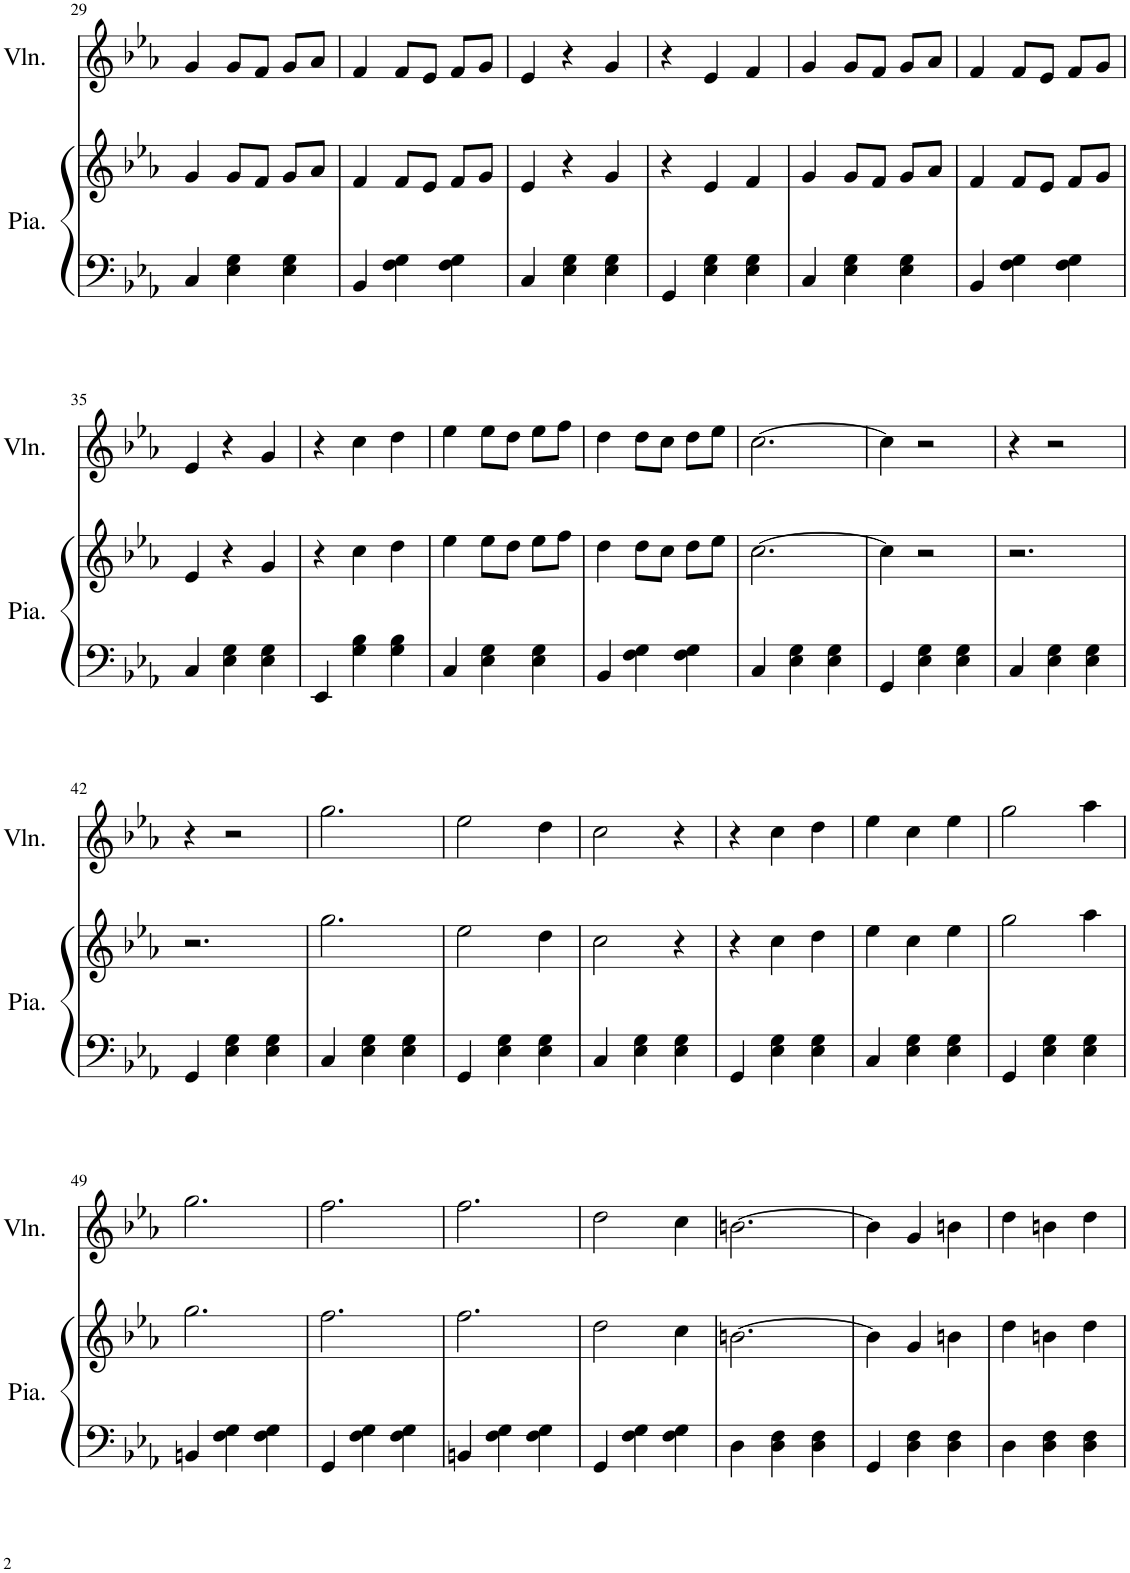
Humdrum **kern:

**kern	**kern	**kern
*part2	*part2	*part1
*staff3	*staff2	*staff1
*I"Piano	*	*I"Violon
*I'Pia.	*	*I'Vln.
!!LO:PB:g=z
*clefF4	*clefG2	*clefG2
*k[b-e-a-]	*k[b-e-a-]	*k[b-e-a-]
*M3/4	*M3/4	*M3/4
=29	=29	=29
4C/	4g/	4g/
4E-\ 4G\	8g/L	8g/L
.	8f/J	8f/J
4E-\ 4G\	8g/L	8g/L
.	8a-/J	8a-/J
=30	=30	=30
4BB-/	4f/	4f/
4F\ 4G\	8f/L	8f/L
.	8e-/J	8e-/J
4F\ 4G\	8f/L	8f/L
.	8g/J	8g/J
=31	=31	=31
4C/	4e-/	4e-/
4E-\ 4G\	4r	4r
4E-\ 4G\	4g/	4g/
=32	=32	=32
4GG/	4r	4r
4E-\ 4G\	4e-/	4e-/
4E-\ 4G\	4f/	4f/
=33	=33	=33
4C/	4g/	4g/
4E-\ 4G\	8g/L	8g/L
.	8f/J	8f/J
4E-\ 4G\	8g/L	8g/L
.	8a-/J	8a-/J
=34	=34	=34
4BB-/	4f/	4f/
4F\ 4G\	8f/L	8f/L
.	8e-/J	8e-/J
4F\ 4G\	8f/L	8f/L
.	8g/J	8g/J
!!LO:LB:g=z
=35	=35	=35
4C/	4e-/	4e-/
4E-\ 4G\	4r	4r
4E-\ 4G\	4g/	4g/
=36	=36	=36
4EE-/	4r	4r
4G\ 4B-\	4cc\	4cc\
4G\ 4B-\	4dd\	4dd\
=37	=37	=37
4C/	4ee-\	4ee-\
4E-\ 4G\	8ee-\L	8ee-\L
.	8dd\J	8dd\J
4E-\ 4G\	8ee-\L	8ee-\L
.	8ff\J	8ff\J
=38	=38	=38
4BB-/	4dd\	4dd\
4F\ 4G\	8dd\L	8dd\L
.	8cc\J	8cc\J
4F\ 4G\	8dd\L	8dd\L
.	8ee-\J	8ee-\J
=39	=39	=39
4C/	[2.cc\	[2.cc\
4E-\ 4G\	.	.
4E-\ 4G\	.	.
=40	=40	=40
4GG/	4cc\]	4cc\]
4E-\ 4G\	2r	2r
4E-\ 4G\	.	.
=41	=41	=41
4C/	2.r	4r
4E-\ 4G\	.	2r
4E-\ 4G\	.	.
!!LO:LB:g=z
=42	=42	=42
4GG/	2.r	4r
4E-\ 4G\	.	2r
4E-\ 4G\	.	.
=43	=43	=43
4C/	2.gg\	2.gg\
4E-\ 4G\	.	.
4E-\ 4G\	.	.
=44	=44	=44
4GG/	2ee-\	2ee-\
4E-\ 4G\	.	.
4E-\ 4G\	4dd\	4dd\
=45	=45	=45
4C/	2cc\	2cc\
4E-\ 4G\	.	.
4E-\ 4G\	4r	4r
=46	=46	=46
4GG/	4r	4r
4E-\ 4G\	4cc\	4cc\
4E-\ 4G\	4dd\	4dd\
=47	=47	=47
4C/	4ee-\	4ee-\
4E-\ 4G\	4cc\	4cc\
4E-\ 4G\	4ee-\	4ee-\
=48	=48	=48
4GG/	2gg\	2gg\
4E-\ 4G\	.	.
4E-\ 4G\	4aa-\	4aa-\
!!LO:LB:g=z
=49	=49	=49
4BBn/	2.gg\	2.gg\
4F\ 4G\	.	.
4F\ 4G\	.	.
=50	=50	=50
4GG/	2.ff\	2.ff\
4F\ 4G\	.	.
4F\ 4G\	.	.
=51	=51	=51
4BBn/	2.ff\	2.ff\
4F\ 4G\	.	.
4F\ 4G\	.	.
=52	=52	=52
4GG/	2dd\	2dd\
4F\ 4G\	.	.
4F\ 4G\	4cc\	4cc\
=53	=53	=53
4D\	[2.bn\	[2.bn\
4D\ 4F\	.	.
4D\ 4F\	.	.
=54	=54	=54
4GG/	4b\]	4b\]
4D\ 4F\	4g/	4g/
4D\ 4F\	4bn\	4bn\
=55	=55	=55
4D\	4dd\	4dd\
4D\ 4F\	4bn\	4bn\
4D\ 4F\	4dd\	4dd\
=	=	=
*-	*-	*-
